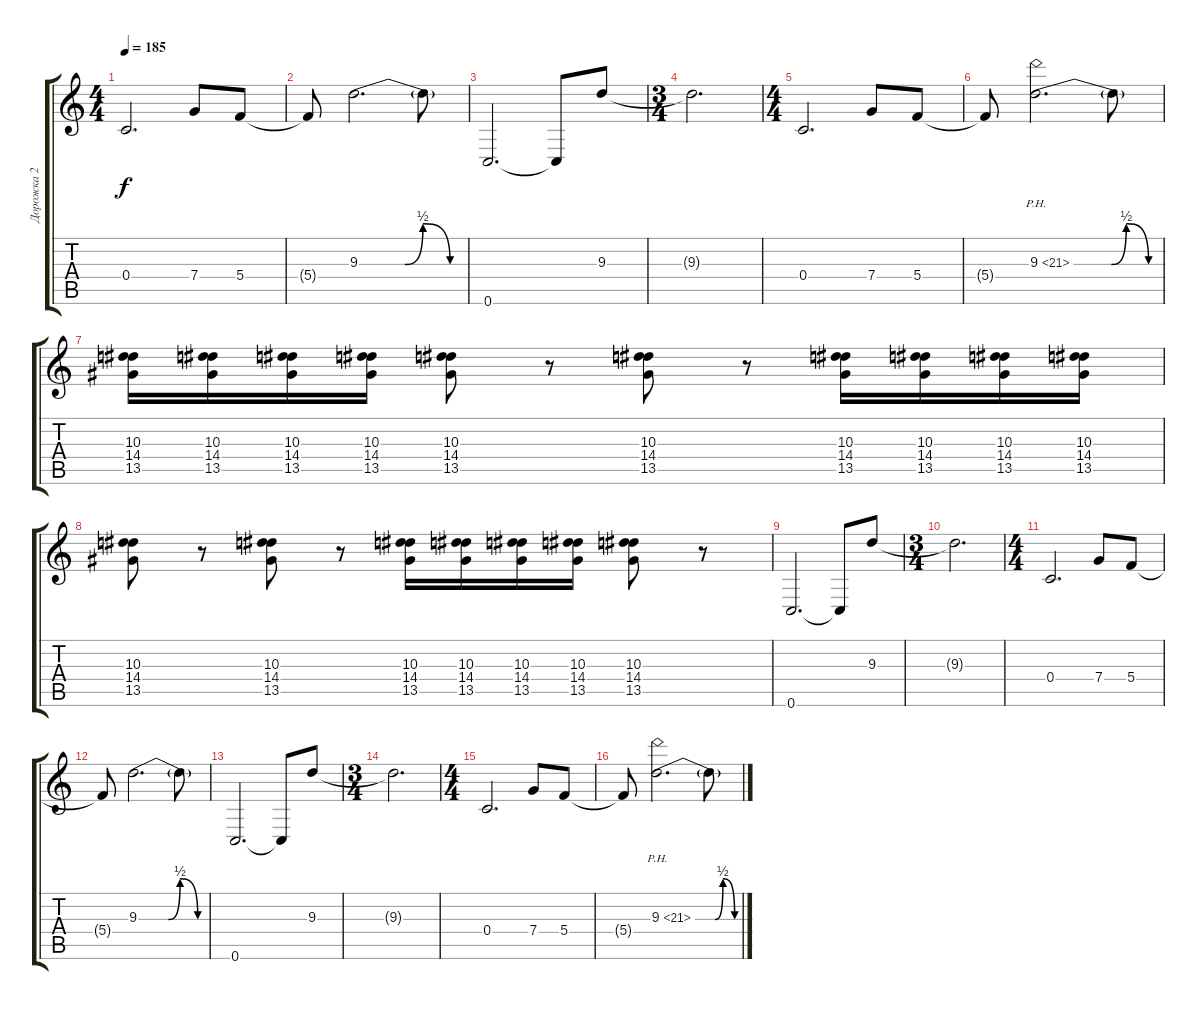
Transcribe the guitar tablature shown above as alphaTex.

\track ("Дорожка 2" "Дорожка 2") {instrument distortionguitar}
\staff {score tabs}
\tuning (D4 A3 F3 C3 G2 C2) {hide}
\ts (4 4)
\tempo 185
\clef g2
\ks c
0.4.2{d dy f} 7.4.8 5.4.8 |
5.4{t}.8 9.3{be (custom 0 0 25 0 35 2 50 0 60 0)}.2{d} 9.3{t}.8 |
0.6.2{d} 0.6{t}.8 9.3.8 |
\ts (3 4)
9.3{t}.2{d} |
\ts (4 4)
0.4.2{d} 7.4.8 5.4.8 |
5.4{t}.8 9.3{be (custom 0 0 25 0 35 2 50 0 60 0) ph 12}.2{d} 9.3{t}.8 |
(10.3 14.4 13.5).16 (10.3 14.4 13.5).16 (10.3 14.4 13.5).16 (10.3 14.4 13.5).16 (10.3 14.4 13.5).8 r.8 (10.3 14.4 13.5).8 r.8 (10.3 14.4 13.5).16 (10.3 14.4 13.5).16 (10.3 14.4 13.5).16 (10.3 14.4 13.5).16 |
(10.3 14.4 13.5).8 r.8 (10.3 14.4 13.5).8 r.8 (10.3 14.4 13.5).16 (10.3 14.4 13.5).16 (10.3 14.4 13.5).16 (10.3 14.4 13.5).16 (10.3 14.4 13.5).8 r.8 |
0.6.2{d} 0.6{t}.8 9.3.8 |
\ts (3 4)
9.3{t}.2{d} |
\ts (4 4)
0.4.2{d} 7.4.8 5.4.8 |
5.4{t}.8 9.3{be (custom 0 0 25 0 35 2 50 0 60 0)}.2{d} 9.3{t}.8 |
0.6.2{d} 0.6{t}.8 9.3.8 |
\ts (3 4)
9.3{t}.2{d} |
\ts (4 4)
0.4.2{d} 7.4.8 5.4.8 |
5.4{t}.8 9.3{be (custom 0 0 25 0 35 2 50 0 60 0) ph 12}.2{d} 9.3{t}.8
